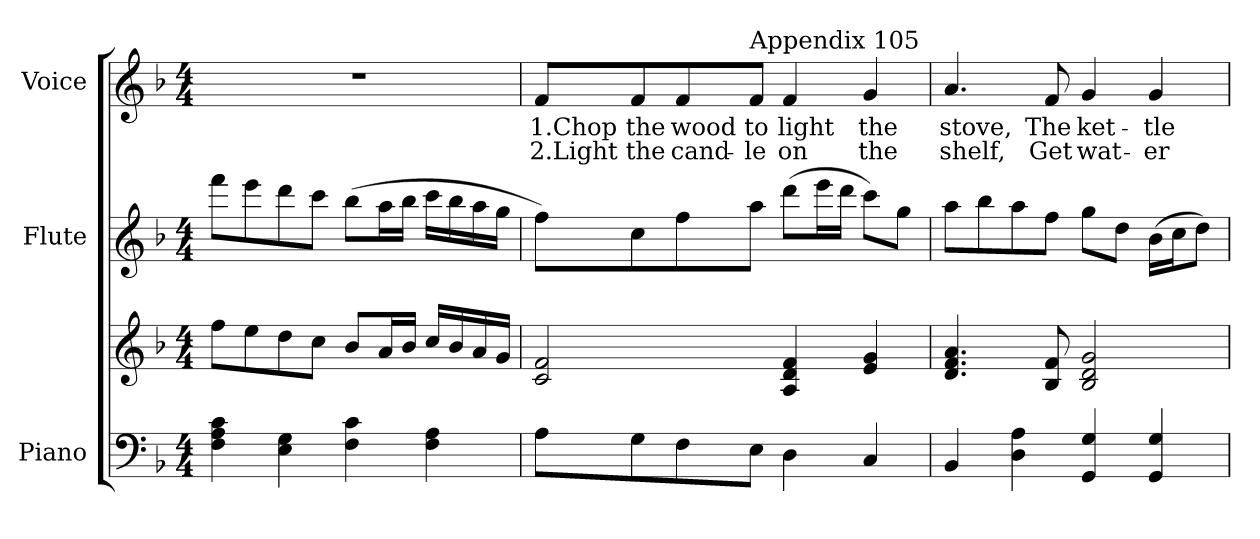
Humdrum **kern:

**kern	**kern	**kern	**kern	**text	**text
*part3	*part3	*part2	*part1	*part1	*part1
*staff4	*staff3	*staff2	*staff1	*staff1	*staff1
*I"Piano	*	*I"Flute	*I"Voice	*	*
*I'Pno.	*	*I'Fl.	*I'Voice	*	*
!!LO:PB:g=z
*clefF4	*clefG2	*clefG2	*clefG2	*	*
*k[b-]	*k[b-]	*k[b-]	*k[b-]	*	*
*F:	*F:	*F:	*F:	*	*
*M4/4	*M4/4	*M4/4	*M4/4	*	*
*MM112	*MM112	*MM112	*MM112	*	*
=1	=1	=1	=1	=1	=1
4Fi\ 4Ai 4ci	8ffi\L	8fffi\L	1r	.	.
.	8eei\	8eeei\	.	.	.
4Ei\ 4Gi	8ddi\	8dddi\	.	.	.
.	8cci\J	8ccci\J	.	.	.
4Fi\ 4ci	8b-i/L	(8bb-i\L	.	.	.
.	16ai/L	16aai\L	.	.	.
.	16b-i/JJ	16bb-i\JJ	.	.	.
4Fi\ 4Ai	16cci/LL	16ccci\LL	.	.	.
.	16b-i/	16bb-i\	.	.	.
.	16ai/	16aai\	.	.	.
.	16gi/JJ	16ggi\JJ	.	.	.
=2	=2	=2	=2	=2	=2
!	!	!	!	!LO:LY:b:color=#000000	!LO:LY:b:color=#000000
8Ai\L	2ci/ 2fi	8ffi\L)	8fi/L	1.Chop	2.Light
!	!	!	!	!LO:LY:b:color=#000000	!LO:LY:b:color=#000000
8Gi\	.	8cci\	8fi/	the	the
!	!	!	!	!LO:LY:b:color=#000000	!LO:LY:b:color=#000000
8Fi\	.	8ffi\	8fi/	wood	cand-
!	!	!	!LO:TX:a:t=Appendix 105	!	!
!	!	!	!	!LO:LY:b:color=#000000	!LO:LY:b:color=#000000
8Ei\J	.	8aai\J	8fi/J	to	-le
!	!	!	!	!LO:LY:b:color=#000000	!LO:LY:b:color=#000000
4Di\	4Ai/ 4di 4fi	(8dddi\L	4fi/	light	on
.	.	16eeei\L	.	.	.
.	.	16dddi\JJ	.	.	.
!	!	!	!	!LO:LY:b:color=#000000	!LO:LY:b:color=#000000
4Ci/	4ei/ 4gi	8ccci\L)	4gi/	the	the
.	.	8ggi\J	.	.	.
=3	=3	=3	=3	=3	=3
!	!	!	!	!LO:LY:b:color=#000000	!LO:LY:b:color=#000000
4BB-i/	4.di/ 4.fi 4.ai	8aai\L	4.ai/	stove,	shelf,
.	.	8bb-i\	.	.	.
4Di\ 4Ai	.	8aai\	.	.	.
!	!	!	!	!LO:LY:b:color=#000000	!LO:LY:b:color=#000000
.	8B-i/ 8fi	8ffi\J	8fi/	The	Get
!	!	!	!	!LO:LY:b:color=#000000	!LO:LY:b:color=#000000
4GGi/ 4Gi	2B-i/ 2di 2gi	8ggi\L	4gi/	ket-	wat-
.	.	8ddi\J	.	.	.
!	!	!	!	!LO:LY:b:color=#000000	!LO:LY:b:color=#000000
4GGi/ 4Gi	.	(16b-i\LL	4gi/	-tle	-er
.	.	16cci\J	.	.	.
.	.	8ddi\J)	.	.	.
=	=	=	=	=	=
*-	*-	*-	*-	*-	*-
